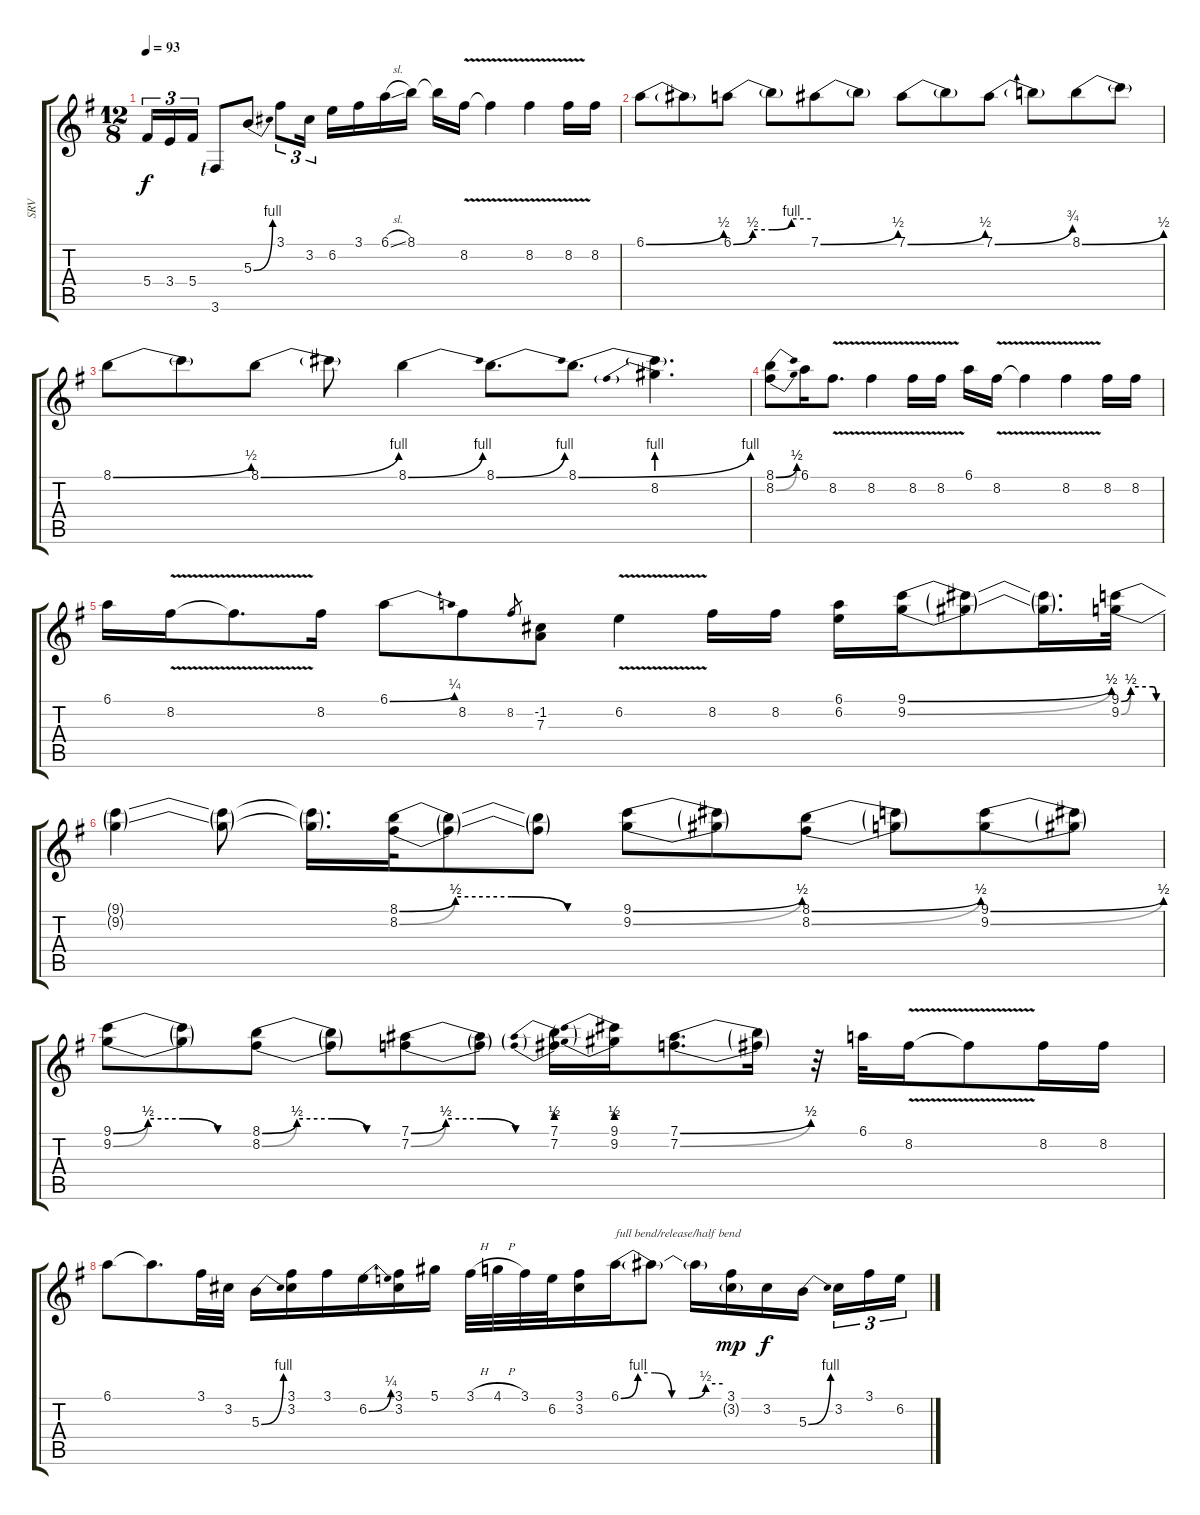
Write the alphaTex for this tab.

\track ("SRV" "SRV") {instrument overdrivenguitar}
\staff {score tabs}
\tuning (Eb4 Bb3 Gb3 Db3 Ab2 Eb2) {hide}
\ts (12 8)
\tempo 93
\clef g2
\ks g
5.4.16{tu (3 2) dy f} 3.4.16{tu (3 2)} 5.4.16{tu (3 2)} 3.6{lf 1}.8 5.3{be (bend 0 0 60 4)}.8 3.1.8{tu (3 2)} 3.2.16{tu (3 2) beam splitsecondary} 6.2.16 3.1.16 6.1{sl}.16 8.1.16 8.1{t}.16 8.2{v}.16 8.2{t}.4 8.2{v}.4 8.2{v}.16 8.2.16 |
6.1{be (bend 0 0 60 2)}.8 6.1{t}.8 6.1{be (custom 0 0 15 2 30 2 45 4 60 4)}.8 6.1{t}.8 7.1{be (bend 0 0 60 2)}.8 7.1{t}.8 7.1{be (bend 0 0 60 2)}.8 7.1{t}.8 7.1{be (bend 0 0 60 3)}.8 7.1{t}.8 8.1{be (bend 0 0 60 2)}.8 8.1{t}.8 |
8.1{be (bend 0 0 60 2)}.8 8.1{t}.8 8.1{be (bend 0 0 60 4)}.8 8.1{t}.8 8.1{be (bend 0 0 60 4)}.4 8.1{be (bend 0 0 60 4)}.8{d} 8.1{be (bend 0 0 60 4)}.8{d} (8.1{t} 8.2{be (prebend 0 4 60 4)}).4{d} |
(8.1{be (bend 0 0 60 2)} 8.2{be (bend 0 0 60 2)}).8 6.1.16 8.2{v}.8{d} 8.2{v}.4 8.2{v}.16 8.2{v}.16 6.1.16 8.2{v}.16 8.2{t}.4 8.2{v}.4 8.2.16 8.2.16 |
6.1.16 8.2{v}.16 8.2{t}.8{d} 8.2.16 6.1{be (bend 0 0 60 1)}.8 8.2.8 8.2.8{gr} (-1.2 7.3).8 6.2{v}.4 8.2.16 8.2.16 (6.1 6.2).16 (9.1{be (bend 0 0 60 2)} 9.2{be (bend 0 0 60 2)}).16 (9.1{t} 9.2{t}).8 (9.1{t} 9.2{t}).16{d} (9.1{be (custom 0 0 15 2 50 2 55 0 60 0)} 9.2{be (custom 0 0 15 2 50 2 55 0 60 0)}).32 |
(9.1{t} 9.2{t}).4 (9.1{t} 9.2{t}).8 (9.1{t} 9.2{t}).16{d} (8.1{be (custom 0 0 15 2 30 2 45 0 60 0)} 8.2{be (custom 0 0 15 2 30 2 45 0 60 0)}).32 (8.1{t} 8.2{t}).8 (8.1{t} 8.2{t}).8 (9.1{be (bend 0 0 60 2)} 9.2{be (bend 0 0 60 2)}).8 (9.1{t} 9.2{t}).8 (8.1{be (bend 0 0 60 2)} 8.2{be (bend 0 0 60 2)}).8 (8.1{t} 8.2{t}).8 (9.1{be (bend 0 0 60 2)} 9.2{be (bend 0 0 60 2)}).8 (9.1{t} 9.2{t}).8 |
(9.1{be (custom 0 0 15 2 30 2 45 0 60 0)} 9.2{be (custom 0 0 15 2 30 2 45 0 60 0)}).8 (9.1{t} 9.2{t}).8 (8.1{be (custom 0 0 15 2 30 2 45 0 60 0)} 8.2{be (custom 0 0 15 2 30 2 45 0 60 0)}).8 (8.1{t} 8.2{t}).8 (7.1{be (custom 0 0 15 2 30 2 45 0 60 0)} 7.2{be (custom 0 0 15 2 30 2 45 0 60 0)}).8 (7.1{t} 7.2{t}).8 (7.1{be (prebend 0 2 60 2)} 7.2{be (prebend 0 2 60 2)}).16 (9.1{be (prebend 0 2 60 2)} 9.2{be (prebend 0 2 60 2)}).16 (7.1{be (bend 0 0 60 2)} 7.2{be (bend 0 0 60 2)}).8{d} (7.1{t} 7.2{t}).16 r.32 6.1.32 8.2{v}.16 8.2{t}.8 8.2.16 8.2.16 |
6.1.8 6.1{t}.8{d} 3.1.32 3.2.32 5.3{be (bend 0 0 60 4)}.16 (3.1 3.2).16 3.1.16 6.2{be (bend 0 0 60 1)}.16 (3.1 3.2).16 5.1.16 3.1{h}.32 4.1{h}.32 3.1.32 6.2.32 (3.1 3.2).16 6.1{be (custom 0 0 10 4 20 4 30 0 40 0 50 2 60 2)}.16{txt "full bend/release/half bend"} 6.1{t}.8 6.1{t}.16 (3.1 3.2{g}).16{dy mp} 3.2.16{dy f} 5.3{be (bend 0 0 60 4)}.16{beam splitsecondary} 3.2.16{tu (3 2)} 3.1.16{tu (3 2)} 6.2.16{tu (3 2)}
